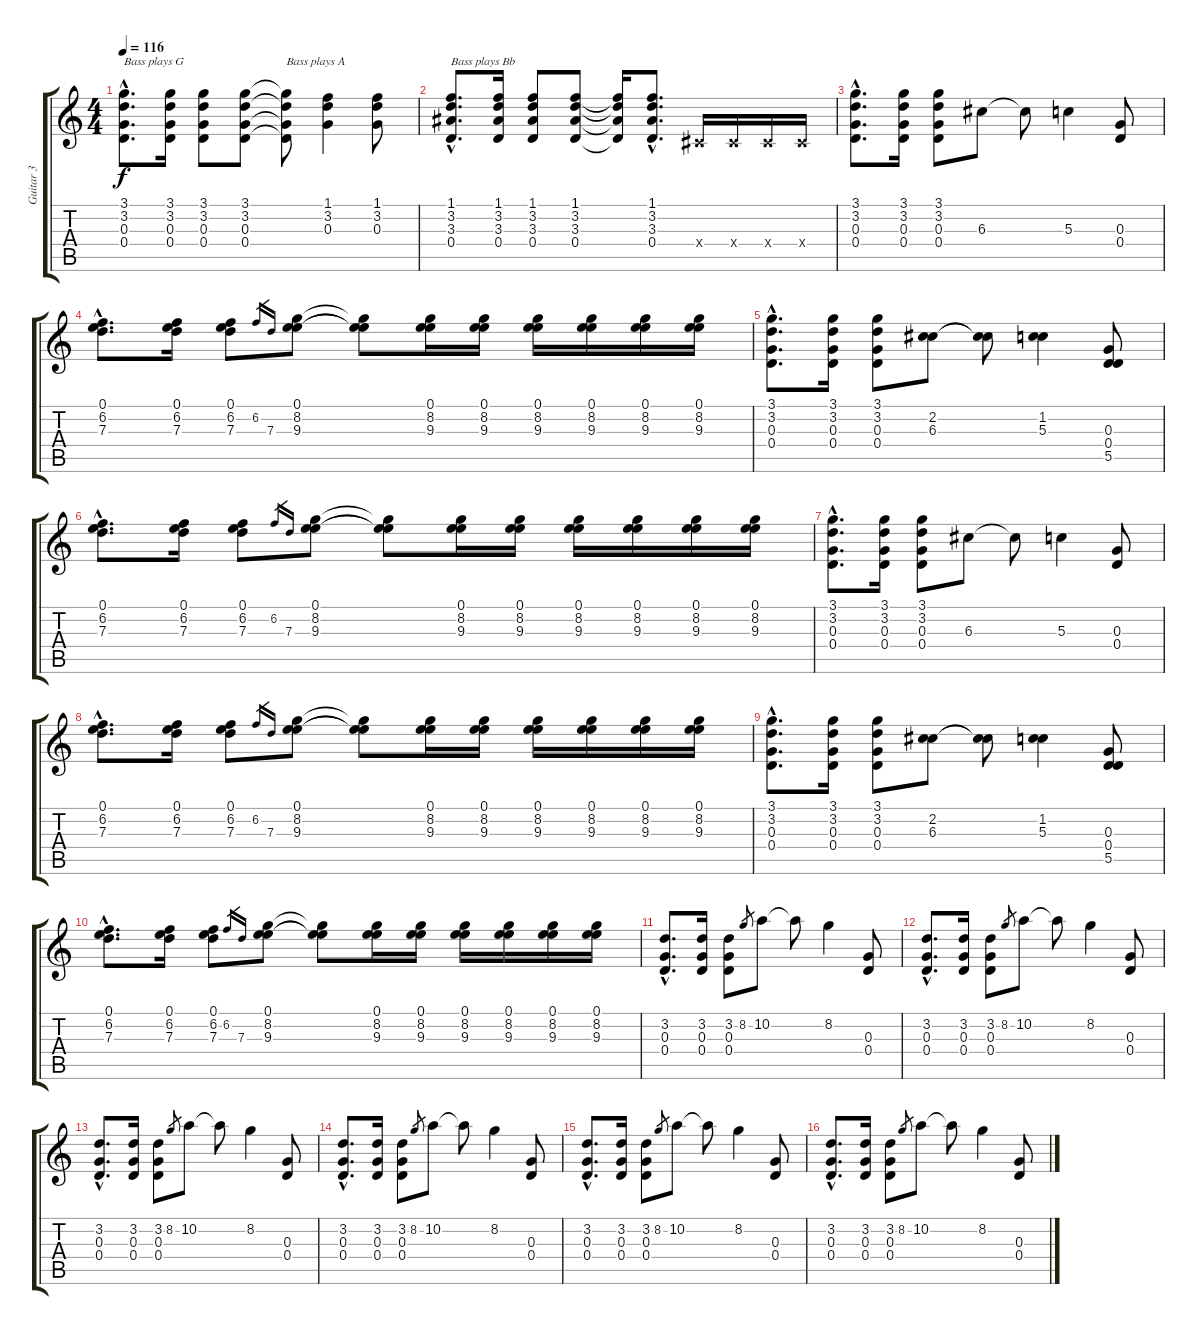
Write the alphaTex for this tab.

\track ("Guitar 3" "Guitar 3") {instrument overdrivenguitar}
\staff {score tabs}
\tuning (E4 B3 G3 D3 A2 E2) {hide}
\ts (4 4)
\tempo 116
\clef g2
\ks c
(3.1{hac} 3.2{hac} 0.3{hac} 0.4{hac}).8{d txt "Bass plays G" dy f} (3.1 3.2 0.3 0.4).16 (3.1 3.2 0.3 0.4).8 (3.1 3.2 0.3 0.4).8 (3.1{t} 3.2{t} 0.3{t} 0.4{t}).8{txt "Bass plays A"} (1.1 3.2 0.3).4 (1.1 3.2 0.3).8 |
(1.1{hac} 3.2{hac} 3.3{hac} 0.4{hac}).8{d txt "Bass plays Bb"} (1.1 3.2 3.3 0.4).16 (1.1 3.2 3.3 0.4).8 (1.1 3.2 3.3 0.4).8 (1.1{t} 3.2{t} 3.3{t} 0.4{t}).16 (1.1{hac} 3.2{hac} 3.3{hac} 0.4{hac}).8{d} -1.4{x}.16 -1.4{x}.16 -1.4{x}.16 -1.4{x}.16 |
(3.1{hac} 3.2{hac} 0.3{hac} 0.4{hac}).8{d} (3.1 3.2 0.3 0.4).16 (3.1 3.2 0.3 0.4).8 6.3.8 6.3{t}.8 5.3.4 (0.3 0.4).8 |
(0.1{hac} 6.2{hac} 7.3{hac}).8{d} (0.1 6.2 7.3).16 (0.1 6.2 7.3).8 6.2.16{gr} 7.3.16{gr} (0.1 8.2 9.3).8 (0.1{t} 8.2{t} 9.3{t}).8 (0.1 8.2 9.3).16 (0.1 8.2 9.3).16 (0.1 8.2 9.3).16 (0.1 8.2 9.3).16 (0.1 8.2 9.3).16 (0.1 8.2 9.3).16 |
(3.1{hac} 3.2{hac} 0.3{hac} 0.4{hac}).8{d} (3.1 3.2 0.3 0.4).16 (3.1 3.2 0.3 0.4).8 (2.2 6.3).8 (2.2{t} 6.3{t}).8 (1.2 5.3).4 (0.3 0.4 5.5).8 |
(0.1{hac} 6.2{hac} 7.3{hac}).8{d} (0.1 6.2 7.3).16 (0.1 6.2 7.3).8 6.2.16{gr} 7.3.16{gr} (0.1 8.2 9.3).8 (0.1{t} 8.2{t} 9.3{t}).8 (0.1 8.2 9.3).16 (0.1 8.2 9.3).16 (0.1 8.2 9.3).16 (0.1 8.2 9.3).16 (0.1 8.2 9.3).16 (0.1 8.2 9.3).16 |
(3.1{hac} 3.2{hac} 0.3{hac} 0.4{hac}).8{d} (3.1 3.2 0.3 0.4).16 (3.1 3.2 0.3 0.4).8 6.3.8 6.3{t}.8 5.3.4 (0.3 0.4).8 |
(0.1{hac} 6.2{hac} 7.3{hac}).8{d} (0.1 6.2 7.3).16 (0.1 6.2 7.3).8 6.2.16{gr} 7.3.16{gr} (0.1 8.2 9.3).8 (0.1{t} 8.2{t} 9.3{t}).8 (0.1 8.2 9.3).16 (0.1 8.2 9.3).16 (0.1 8.2 9.3).16 (0.1 8.2 9.3).16 (0.1 8.2 9.3).16 (0.1 8.2 9.3).16 |
(3.1{hac} 3.2{hac} 0.3{hac} 0.4{hac}).8{d} (3.1 3.2 0.3 0.4).16 (3.1 3.2 0.3 0.4).8 (2.2 6.3).8 (2.2{t} 6.3{t}).8 (1.2 5.3).4 (0.3 0.4 5.5).8 |
(0.1{hac} 6.2{hac} 7.3{hac}).8{d} (0.1 6.2 7.3).16 (0.1 6.2 7.3).8 6.2.16{gr} 7.3.16{gr} (0.1 8.2 9.3).8 (0.1{t} 8.2{t} 9.3{t}).8 (0.1 8.2 9.3).16 (0.1 8.2 9.3).16 (0.1 8.2 9.3).16 (0.1 8.2 9.3).16 (0.1 8.2 9.3).16 (0.1 8.2 9.3).16 |
(3.2{hac} 0.3{hac} 0.4{hac}).8{d} (3.2 0.3 0.4).16 (3.2 0.3 0.4).8 8.2.8{gr} 10.2.8 10.2{t}.8 8.2.4 (0.3 0.4).8 |
(3.2{hac} 0.3{hac} 0.4{hac}).8{d} (3.2 0.3 0.4).16 (3.2 0.3 0.4).8 8.2.8{gr} 10.2.8 10.2{t}.8 8.2.4 (0.3 0.4).8 |
(3.2{hac} 0.3{hac} 0.4{hac}).8{d} (3.2 0.3 0.4).16 (3.2 0.3 0.4).8 8.2.8{gr} 10.2.8 10.2{t}.8 8.2.4 (0.3 0.4).8 |
(3.2{hac} 0.3{hac} 0.4{hac}).8{d} (3.2 0.3 0.4).16 (3.2 0.3 0.4).8 8.2.8{gr} 10.2.8 10.2{t}.8 8.2.4 (0.3 0.4).8 |
(3.2{hac} 0.3{hac} 0.4{hac}).8{d} (3.2 0.3 0.4).16 (3.2 0.3 0.4).8 8.2.8{gr} 10.2.8 10.2{t}.8 8.2.4 (0.3 0.4).8 |
(3.2{hac} 0.3{hac} 0.4{hac}).8{d} (3.2 0.3 0.4).16 (3.2 0.3 0.4).8 8.2.8{gr} 10.2.8 10.2{t}.8 8.2.4 (0.3 0.4).8
